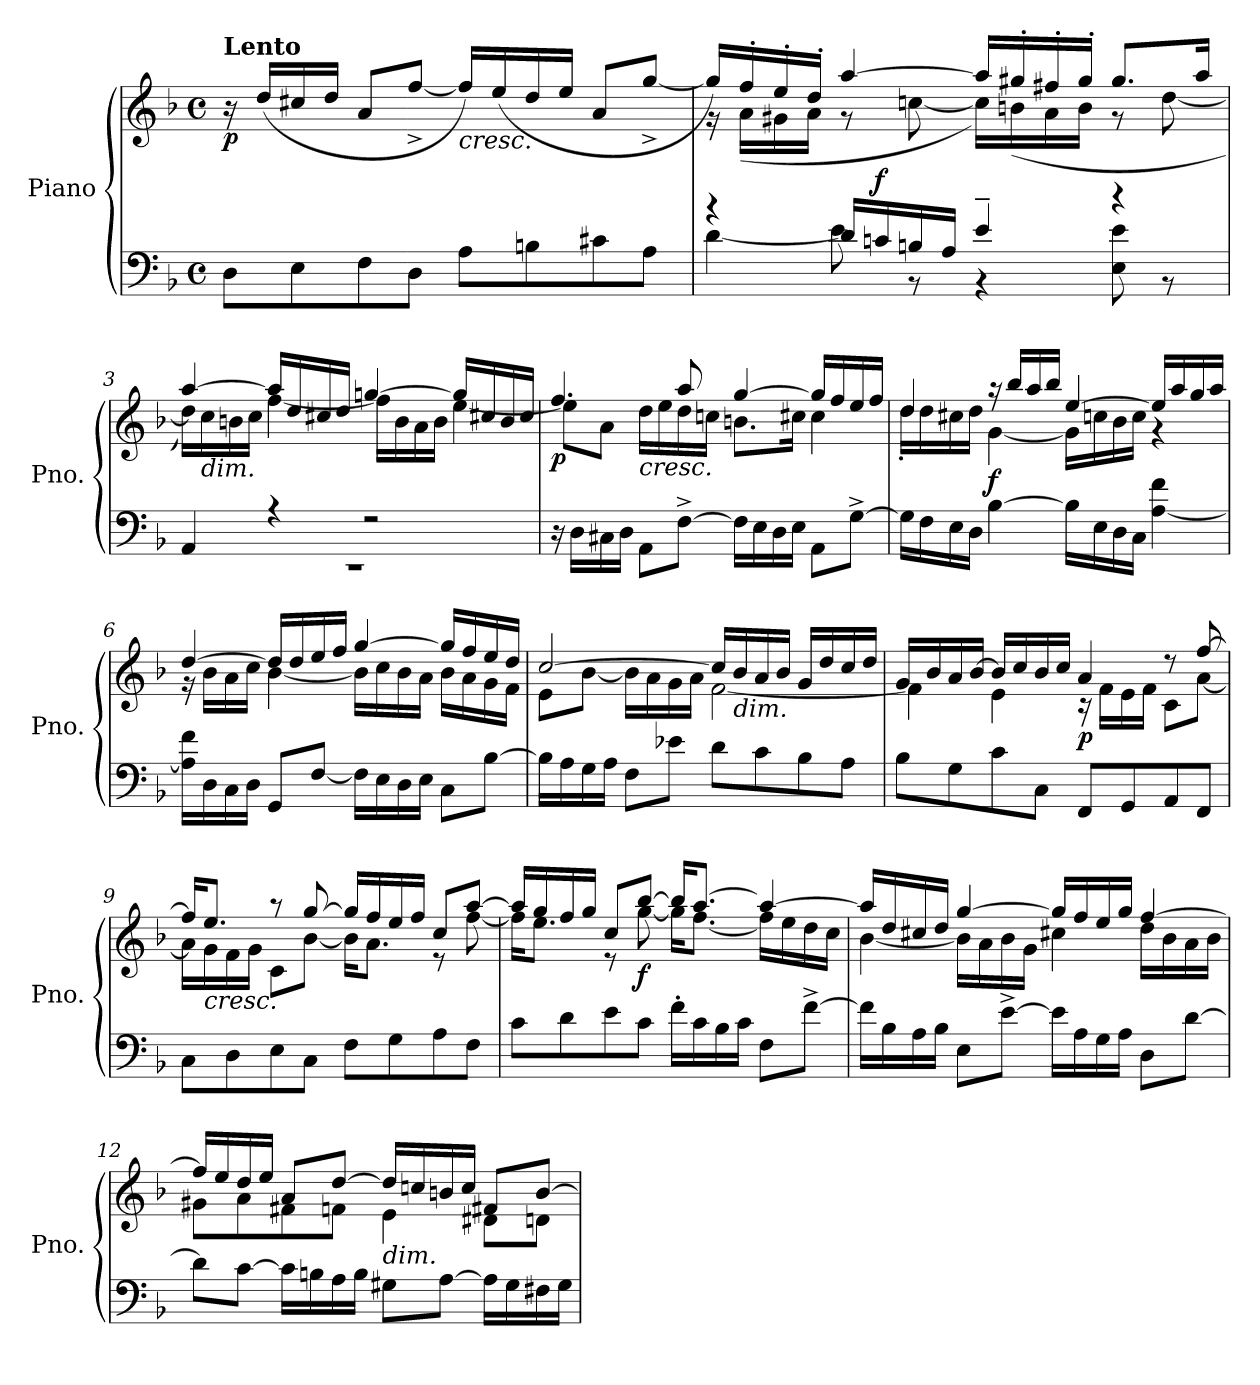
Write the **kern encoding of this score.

**kern	**kern	**dynam
*part1	*part1	*part1
*staff2	*staff1	*staff1/2
*I"Piano	*	*
*I'Pno.	*	*
*clefF4	*clefG2	*
*k[b-]	*k[b-]	*
*M4/4	*M4/4	*
*met(c)	*met(c)	*
=1	=1	=1
!	!LO:TX:a:B:t=Lento	!
!	!	!LO:DY:b
8D<\L	16r	p
.	(>16dd/LL	.
8E<\	16cc#X/	.
.	16dd/JJ	.
8F<\	8a/L	.
8D<\J	[8ff^/J	.
!	!LO:TX:b:i:t=cresc.	!
8A<\L	16ff/LL])	.
.	(>16ee/	.
8Bn<\	16dd/	.
.	16ee/JJ	.
8c#X<\	8a/L	.
8A<\J	[8gg^/J	.
=2	=2	=2
*^	*^	*
4r	[4d<\	16gg/LL])	16r	.
.	.	16ff'/	(<16a<\LL	.
.	.	16ee'/	16g#X<\	.
.	.	16dd'/JJ	16a\JJ	.
16d/LL]	8e<\	[4aa/	8r	.
!	!	!	!	!LO:DY:a=2
16cn/	.	.	.	f
16Bn/	8r	.	[8ccn<\	.
16A/JJ	.	.	.	.
4e~/	4r	16aa/LL]	16cc<\LL])	.
.	.	16gg#X'/	(<16bn<\	.
.	.	16ff#X'/	16a<\	.
.	.	16gg#'/JJ	16b<\JJ	.
4r	8E\<< 8e\<<	8.gg#/L	8r	.
.	8r	.	[8dd<\	.
.	.	16aa/Jk	.	.
!!LO:LB:g=z	!!
=3	=3	=3	=3	=3
4AA/	1r	[4aa/	16dd\LL])	.
!	!	!	!LO:TX:b:i:t=dim.	!
.	.	.	16cc<\	.
.	.	.	16bn<\	.
.	.	.	16cc\JJ	.
4r	.	16aa/LL]	[4ff<\	.
.	.	16dd/	.	.
.	.	16cc#X/	.	.
.	.	16dd/JJ	.	.
2r	.	[4ggn/	16ff<\LL]	.
.	.	.	16b<\	.
.	.	.	16a<\	.
.	.	.	16b\JJ	.
.	.	16gg/LL]	[4ee<\	.
.	.	16cc#X/	.	.
.	.	16b/	.	.
.	.	16cc#/JJ	.	.
*v	*v	*	*	*
=4	=4	=4	=4
!	!	!	!LO:DY:b
16r	4.ff/	8ee<\L]	p
16D<\LL	.	.	.
16C#X<\	.	8a<\J	.
16D\JJ	.	.	.
!	!	!LO:TX:b:i:t=cresc.	!
8AA<\L	.	16dd<\LL	.
.	.	16ee<\	.
[8F<^\J	8aa/	16dd\	.
.	.	16ccn<\JJ	.
16F\LL]	[4gg/	8.bn<\L	.
16E<\	.	.	.
16D<\	.	.	.
16E\JJ	.	16cc#X<\Jk	.
8AA<\L	16gg/LL]	4cc#<\	.
.	16ff/	.	.
[8G<^\J	16ee/	.	.
.	16ff/JJ	.	.
!!LO:LB:g=z	!!
=5	=5	=5	=5
16G\LL]	4dd/	16dd'\LL	.
16F<\	.	16dd<\	.
16E<\	.	16cc#X<\	.
16D<\JJ	.	16dd<\JJ	.
!	!	!	!LO:DY:b
[4B-<\	16r	[4g<\	f
.	16bb-/LL	.	.
.	16aa/	.	.
.	16bb-/JJ	.	.
16B-\LL]	[4ee/	16g\LL]	.
16E<\	.	16ccn<\	.
16D<\	.	16b-<\	.
16C<\JJ	.	16cc<\JJ	.
[4A\<< 4f\<<	16ee/LL]	4r	.
.	16aa/	.	.
.	16gg/	.	.
.	16aa/JJ	.	.
=6	=6	=6	=6
16A\] 16f\LL	[4dd/	16r	.
16D<\	.	16b-<\LL	.
16C<\	.	16a<\	.
16D<\JJ	.	16cc<\JJ	.
8GG</L	16dd/LL]	[4b-<\	.
.	16dd/	.	.
[8F</J	16ee/	.	.
.	16ff/JJ	.	.
16F\LL]	[4gg/	16b-\LL]	.
16E<\	.	16cc<\	.
16D<\	.	16b-<\	.
16E<\JJ	.	16a<\JJ	.
8C<\L	16gg/LL]	16b-<\LL	.
.	16ff/	16a<\	.
[8B-<\J	16ee/	16g<\	.
.	16dd/JJ	16f<\JJ	.
!!LO:LB:g=z	!!
=7	=7	=7	=7
16B-\LL]	[2cc/	8e<\L	.
16A<\	.	.	.
16G<\	.	[8b-<\J	.
16A<\JJ	.	.	.
8F<\L	.	16b-\LL]	.
.	.	16a<\	.
8e-X<\J	.	16g<\	.
.	.	16a<\JJ	.
8d<\L	16cc/LL]	[2f<\	.
!	!LO:TX:b:i:t=dim.	!	!
.	16b-/	.	.
8c<\	16a/	.	.
.	16b-/JJ	.	.
8B-<\	16g/LL	.	.
.	16dd/	.	.
8A<\J	16cc/	.	.
.	16dd/JJ	.	.
=8	=8	=8	=8
8B-<\L	16g/LL	4f\]	.
.	16b-/	.	.
8G<\	16a/	.	.
.	[16b-/JJ	.	.
8c<\	16b-/LL]	4e<\	.
.	16cc/	.	.
8C<\J	16b-/	.	.
.	16cc/JJ	.	.
!	!	!	!LO:DY:b
8FF</L	4a/	16r	p
.	.	16f<\LL	.
8GG</	.	16e<\	.
.	.	16f<\JJ	.
8AA</	8r	8c<\L	.
8FF</J	[8ff/	[8a<\J	.
!!LO:LB:g=z	!!
=9	=9	=9	=9
8C<\L	16ff/KL]	16a<\LL]	.
!	!LO:TX:b:i:t=cresc.	!	!
.	8.ee/J	16g<\	.
8D<\	.	16f<\	.
.	.	16g<\JJ	.
8E<\	8r	8c<\L	.
8C<\J	[8gg/	[8b-<\J	.
8F<\L	16gg/LL]	16b-<\KL]	.
.	16ff/	8.a<\J	.
8G<\	16ee/	.	.
.	16ff/JJ	.	.
8A<\	8cc/L	8r	.
8F<\J	[8aa/J	[8ff<\	.
=10	=10	=10	=10
8c<\L	16aa/LL]	16ff<\KL]	.
.	16gg/	8.ee<\J	.
8d<\	16ff/	.	.
.	16gg/JJ	.	.
8e<\	8cc/L	8r	.
!	!	!	!LO:DY:b
8c<\J	[8bb-/J	[8gg<\	f
16f<'\LL	16bb-/KL]	16gg<\KL]	.
16c<\	[8.aa/J	[8.ff<\J	.
16B-<\	.	.	.
16c<\JJ	.	.	.
8F<\L	4aa/_	16ff<\LL]	.
.	.	16ee<\	.
[8f<^\J	.	16dd<\	.
.	.	16cc<\JJ	.
!!LO:PB:g=z	!!
=11	=11	=11	=11
16f<\LL]	16aa/LL]	[4b-<\	.
16B-<\	16dd/	.	.
16A<\	16cc#X/	.	.
16B-<\JJ	16dd/JJ	.	.
8E<\L	[4gg/	16b-<\LL]	.
.	.	16a<\	.
[8e<^\J	.	16b-<\	.
.	.	16g<\JJ	.
16e<\LL]	16gg/LL]	4cc#X<\	.
16A<\	16ff/	.	.
16G<\	16ee/	.	.
16A<\JJ	16gg/JJ	.	.
8D<\L	[4ff/	16dd<\LL	.
.	.	16b-<\	.
[8d<\J	.	16a<\	.
.	.	16b-<\JJ	.
=12	=12	=12	=12
8d<\L]	16ff/LL]	8g#X<\L	.
.	16ee/	.	.
[8c<\J	16dd/	8a<\	.
.	16ee/JJ	.	.
16c<\LL]	8a/L	8f#X<\	.
16Bn<\	.	.	.
16A<\	[8dd/J	8fn<\J	.
16B<\JJ	.	.	.
!	!LO:TX:b:i:t=dim.	!	!
8G#X<\L	16dd/LL]	4e<\	.
.	16ccn/	.	.
[8A<\J	16bn/	.	.
.	16cc/JJ	.	.
16A<\LL]	8f#X/L	8d#X<\L	.
16G#<\	.	.	.
16F#X<\	[8b/J	8dn<\J	.
16G#<\JJ	.	.	.
*	*v	*v	*
=	=	=
*-	*-	*-
